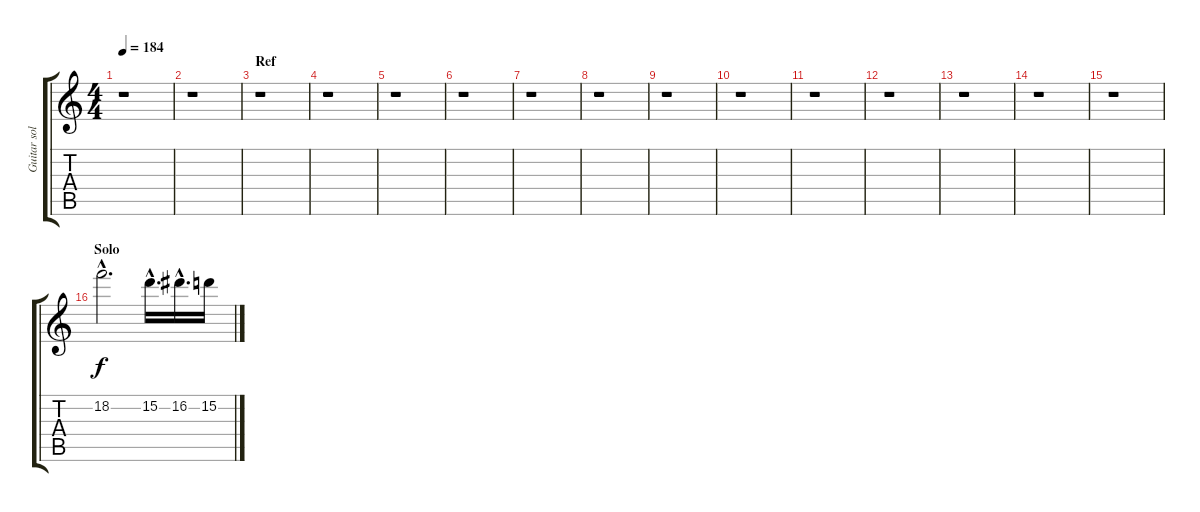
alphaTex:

\track ("Guitar solo" "Guitar sol") {instrument overdrivenguitar}
\staff {score tabs}
\tuning (E4 B3 G3 D3 A2 E2) {hide}
\ts (4 4)
\tempo 184
\clef g2
\ks c
r.1{dy f} |
r.1 |
\section ("" "Ref")
r.1 |
r.1 |
r.1 |
r.1 |
r.1 |
r.1 |
r.1 |
r.1 |
r.1 |
r.1 |
r.1 |
r.1 |
r.1 |
\section ("" "Solo")
18.2{hac}.2{d} 15.2{hac}.16{d} 16.2{hac}.16{d} 15.2.16
